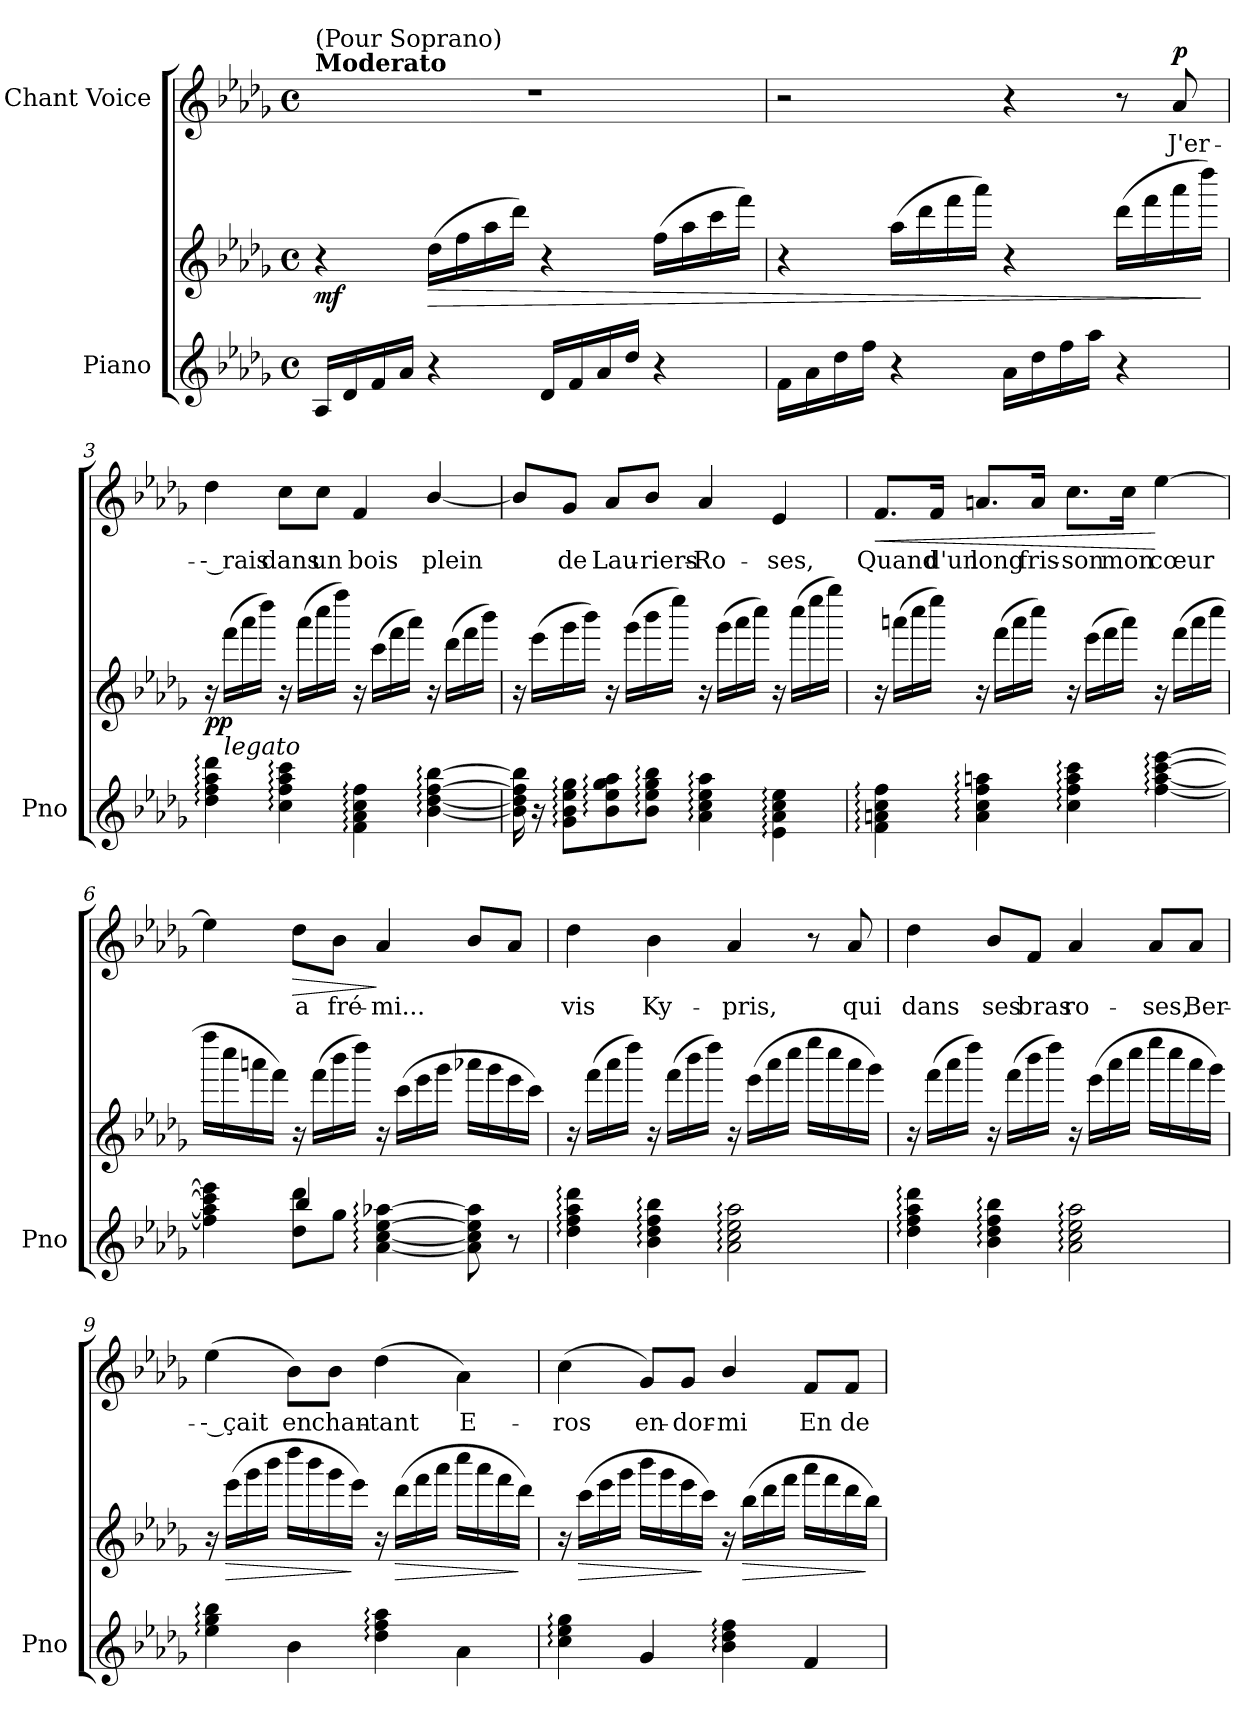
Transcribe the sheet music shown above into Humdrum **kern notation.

**kern	**kern	**dynam	**kern	**text	**dynam
*part2	*part2	*part2	*part1	*part1	*part1
*staff3	*staff2	*staff2/3	*staff1	*staff1	*staff1
*I"Piano	*	*	*I"Chant Voice	*	*
*I'Pno	*	*	*	*	*
*clefG2	*clefG2	*	*clefG2	*	*
*k[b-e-a-d-g-]	*k[b-e-a-d-g-]	*	*k[b-e-a-d-g-]	*	*
*M4/4	*M4/4	*	*M4/4	*	*
*met(c)	*met(c)	*	*met(c)	*	*
=1	=1	=1	=1	=1	=1
!	!	!	!LO:TX:a:B:t=Moderato	!	!
!	!	!	!LO:TX:a:t=(Pour Soprano)	!	!
!	!	!LO:DY:b	!	!	!
16A-/LL	4r	mf	1r	.	.
16d-/	.	.	.	.	.
16f/	.	.	.	.	.
16a-/JJ	.	.	.	.	.
!	!	!LO:HP:b	!	!	!
4r	(>16dd-\LL	>	.	.	.
.	16ff\	.	.	.	.
.	16aa-\	.	.	.	.
.	16ddd-\JJ)	.	.	.	.
16d-/LL	4r	.	.	.	.
16f/	.	.	.	.	.
16a-/	.	.	.	.	.
16dd-/JJ	.	.	.	.	.
4r	(>16ff\LL	.	.	.	.
.	16aa-\	.	.	.	.
.	16ccc\	.	.	.	.
.	16fff\JJ)	.	.	.	.
=2	=2	=2	=2	=2	=2
16f\LL	4r	.	2r	.	.
16a-\	.	.	.	.	.
16dd-\	.	.	.	.	.
16ff\JJ	.	.	.	.	.
4r	(>16aa-\LL	.	.	.	.
.	16ddd-\	.	.	.	.
.	16fff\	.	.	.	.
.	16aaa-\JJ)	.	.	.	.
16a-\LL	4r	.	4r	.	.
16dd-\	.	.	.	.	.
16ff\	.	.	.	.	.
16aa-\JJ	.	.	.	.	.
4r	(>16ddd-\LL	.	8r	.	.
.	16fff\	.	.	.	.
!	!	!	!	!LO:LY:b	!LO:DY:a
.	16aaa-\	.	8a-/	J'er-	p
.	16dddd-\JJ)	]	.	.	.
!!LO:LB:g=z
=3	=3	=3	=3	=3	=3
!	!	!LO:DY:b	!	!LO:LY:b	!
4dd-\: 4ff\: 4aa-\: 4ddd-\:	16r	pp	4dd-\	-- rais	.
!	!LO:TX:b:i:t=legato	!	!	!	!
.	(>16fff\LL	.	.	.	.
.	16aaa-\	.	.	.	.
.	16dddd-\JJ)	.	.	.	.
!	!	!	!	!LO:LY:b	!
4cc\: 4ff\: 4aa-\: 4ccc\:	16r	.	8cc\L	dans	.
.	(>16aaa-\LL	.	.	.	.
!	!	!	!	!LO:LY:b	!
.	16cccc\	.	8cc\J	un	.
.	16ffff\JJ)	.	.	.	.
!	!	!	!	!LO:LY:b	!
4f\: 4a-\: 4cc\: 4ff\:	16r	.	4f/	bois	.
.	(>16ccc\LL	.	.	.	.
.	16fff\	.	.	.	.
.	16aaa-\JJ)	.	.	.	.
!	!	!	!	!LO:LY:b	!
[4b-\: [4dd-\: [4ff\: [4bb-\:	16r	.	[4b-/	plein	.
.	(>16ddd-\LL	.	.	.	.
.	16fff\	.	.	.	.
.	16bbb-\JJ)	.	.	.	.
=4	=4	=4	=4	=4	=4
16b-\] 16dd-\] 16ff\] 16bb-\]	16r	.	8b-/L]	.	.
16r	(>16eee-\LL	.	.	.	.
!	!	!	!	!LO:LY:b	!
8g-\: 8b-\: 8ee-\: 8gg-\:L	16ggg-\	.	8g-/J	de	.
.	16bbb-\JJ)	.	.	.	.
!	!	!	!	!LO:LY:b	!
8b-\: 8ee-\: 8gg-\: 8aa-\:	16r	.	8a-/L	Lau-	.
.	(>16ggg-\LL	.	.	.	.
!	!	!	!	!LO:LY:b	!
8b-\: 8ee-\: 8gg-\: 8bb-\:J	16bbb-\	.	8b-/J	-riers-	.
.	16eeee-\JJ)	.	.	.	.
!	!	!	!	!LO:LY:b	!
4a-\: 4cc\: 4ee-\: 4aa-\:	16r	.	4a-/	-Ro-	.
.	(>16ggg-\LL	.	.	.	.
.	16aaa-\	.	.	.	.
.	16cccc\JJ)	.	.	.	.
!	!	!	!	!LO:LY:b	!
4e-\: 4a-\: 4cc\: 4ee-\:	16r	.	4e-/	-ses,	.
.	(>16cccc\LL	.	.	.	.
.	16eeee-\	.	.	.	.
.	16gggg-\JJ)	.	.	.	.
!!LO:LB:g=z
=5	=5	=5	=5	=5	=5
!	!	!	!	!LO:LY:b	!LO:HP:b
4f\: 4an\: 4cc\: 4ff\:	16r	.	8.f/L	Quand	<
.	(>16aaan\LL	.	.	.	.
.	16cccc\	.	.	.	.
!	!	!	!	!LO:LY:b	!
.	16eeee-\JJ)	.	16f/Jk	d'un	.
!	!	!	!	!LO:LY:b	!
4a\: 4cc\: 4ff\: 4aan\:	16r	.	8.an/L	long	.
.	(>16fff\LL	.	.	.	.
.	16aaa\	.	.	.	.
!	!	!	!	!LO:LY:b	!
.	16cccc\JJ)	.	16a/Jk	fris-	.
!	!	!	!	!LO:LY:b	!
4cc\: 4ff\: 4aa\: 4ccc\:	16r	.	8.cc\L	-son	.
.	(>16eee-\LL	.	.	.	.
.	16fff\	.	.	.	.
!	!	!	!	!LO:LY:b	!
.	16aaa\JJ)	.	16cc\Jk	mon	.
!	!	!	!	!LO:LY:b	!
[4ff\: [4aa\: [4ccc\: [4eee-\:	16r	.	[4ee-\	cœur	[
.	(>16fff\LL	.	.	.	.
.	16aaa\	.	.	.	.
.	16cccc\JJ	.	.	.	.
=6	=6	=6	=6	=6	=6
*^	*	*	*	*	*
4ff\] 4aan\] 4ccc\] 4eee-\]	4ryy	16ffff\LL	.	4ee-\]	.	.
.	.	16cccc\	.	.	.	.
.	.	16aaan\	.	.	.	.
.	.	16fff\JJ)	.	.	.	.
!	!	!	!	!	!LO:LY:b	!LO:HP:b
8dd-\ 8ddd-\L	4bb-/	16r	.	8dd-\L	a	>
.	.	(>16fff\LL	.	.	.	.
!	!	!	!	!	!LO:LY:b	!
8gg-\J	.	16bbb-\	.	8b-\J	fré-	.
.	.	16dddd-\JJ)	.	.	.	.
!	!	!	!	!	!LO:LY:b	!
[4a-\: [4cc\: [4ee-\: [4aa-X\:	2ryy	16r	.	4a-/	-mi...	]
.	.	(>16ccc\LL	.	.	.	.
.	.	16eee-\	.	.	.	.
.	.	16ggg-\JJ	.	.	.	.
8a-\] 8cc\] 8ee-\] 8aa-\]	.	16aaa-X\LL	.	8b-/L	.	.
.	.	16ggg-\	.	.	.	.
8r	.	16eee-\	.	8a-/J	.	.
.	.	16ccc\JJ)	.	.	.	.
*v	*v	*	*	*	*	*
!!LO:PB:g=z
=7	=7	=7	=7	=7	=7
!	!	!	!	!LO:LY:b	!
4dd-\: 4ff\: 4aa-\: 4ddd-\:	16r	.	4dd-\	vis	.
.	(>16fff\LL	.	.	.	.
.	16aaa-\	.	.	.	.
.	16dddd-\JJ)	.	.	.	.
!	!	!	!	!LO:LY:b	!
4b-\: 4dd-\: 4ff\: 4bb-\:	16r	.	4b-\	Ky-	.
.	(>16fff\LL	.	.	.	.
.	16bbb-\	.	.	.	.
.	16dddd-\JJ)	.	.	.	.
!	!	!	!	!LO:LY:b	!
2a-\: 2cc\: 2ee-\: 2aa-\:	16r	.	4a-/	-pris,	.
.	(>16eee-\LL	.	.	.	.
.	16aaa-\	.	.	.	.
.	16cccc\JJ	.	.	.	.
.	16eeee-\LL	.	8r	.	.
.	16cccc\	.	.	.	.
!	!	!	!	!LO:LY:b	!
.	16aaa-\	.	8a-/	qui	.
.	16ggg-\JJ)	.	.	.	.
=8	=8	=8	=8	=8	=8
!	!	!	!	!LO:LY:b	!
4dd-\: 4ff\: 4aa-\: 4ddd-\:	16r	.	4dd-\	dans	.
.	(>16fff\LL	.	.	.	.
.	16aaa-\	.	.	.	.
.	16dddd-\JJ)	.	.	.	.
!	!	!	!	!LO:LY:b	!
4b-\: 4dd-\: 4ff\: 4bb-\:	16r	.	8b-/L	ses	.
.	(>16fff\LL	.	.	.	.
!	!	!	!	!LO:LY:b	!
.	16bbb-\	.	8f/J	bras	.
.	16dddd-\JJ)	.	.	.	.
!	!	!	!	!LO:LY:b	!
2a-\: 2cc\: 2ee-\: 2aa-\:	16r	.	4a-/	ro-	.
.	(>16eee-\LL	.	.	.	.
.	16aaa-\	.	.	.	.
.	16cccc\JJ	.	.	.	.
!	!	!	!	!LO:LY:b	!
.	16eeee-\LL	.	8a-/L	-ses,	.
.	16cccc\	.	.	.	.
!	!	!	!	!LO:LY:b	!
.	16aaa-\	.	8a-/J	Ber-	.
.	16ggg-\JJ)	.	.	.	.
!!LO:LB:g=z
=9	=9	=9	=9	=9	=9
!	!	!	!	!LO:LY:b	!
4ee-\: 4gg-\: 4bb-\:	16r	.	(>4ee-\	-- çait	.
!	!	!LO:HP:b	!	!	!
.	(>16eee-\LL	>	.	.	.
.	16ggg-\	.	.	.	.
.	16bbb-\JJ	.	.	.	.
!	!	!	!	!LO:LY:b	!
4b-\	16dddd-\LL	.	8b-\L)	en	.
.	16bbb-\	.	.	.	.
!	!	!	!	!LO:LY:b	!
.	16ggg-\	.	8b-\J	chan-	.
.	16eee-\JJ)	]	.	.	.
!	!	!	!	!LO:LY:b	!
4dd-\: 4ff\: 4aa-\:	16r	.	(>4dd-\	-tant	.
!	!	!LO:HP:b	!	!	!
.	(>16ddd-\LL	>	.	.	.
.	16fff\	.	.	.	.
.	16aaa-\JJ	.	.	.	.
!	!	!	!	!LO:LY:b	!
4a-\	16cccc\LL	.	4a-\)	E-	.
.	16aaa-\	.	.	.	.
.	16fff\	.	.	.	.
.	16ddd-\JJ)	]	.	.	.
=10	=10	=10	=10	=10	=10
!	!	!	!	!LO:LY:b	!
4cc\: 4ee-\: 4gg-\:	16r	.	(>4cc\	-ros	.
!	!	!LO:HP:b	!	!	!
.	(>16ccc\LL	>	.	.	.
.	16eee-\	.	.	.	.
.	16ggg-\JJ	.	.	.	.
!	!	!	!	!LO:LY:b	!
4g-/	16bbb-\LL	.	8g-/L)	en-	.
.	16ggg-\	.	.	.	.
!	!	!	!	!LO:LY:b	!
.	16eee-\	.	8g-/J	-dor-	.
.	16ccc\JJ)	]	.	.	.
!	!	!	!	!LO:LY:b	!
4b-\: 4dd-\: 4ff\:	16r	.	4b-/	-mi	.
!	!	!LO:HP:b	!	!	!
.	(>16bb-\LL	>	.	.	.
.	16ddd-\	.	.	.	.
.	16fff\JJ	.	.	.	.
!	!	!	!	!LO:LY:b	!
4f/	16aaa-\LL	.	8f/L	En	.
.	16fff\	.	.	.	.
!	!	!	!	!LO:LY:b	!
.	16ddd-\	.	8f/J	de	.
.	16bb-\JJ)	]	.	.	.
=	=	=	=	=	=
*-	*-	*-	*-	*-	*-
